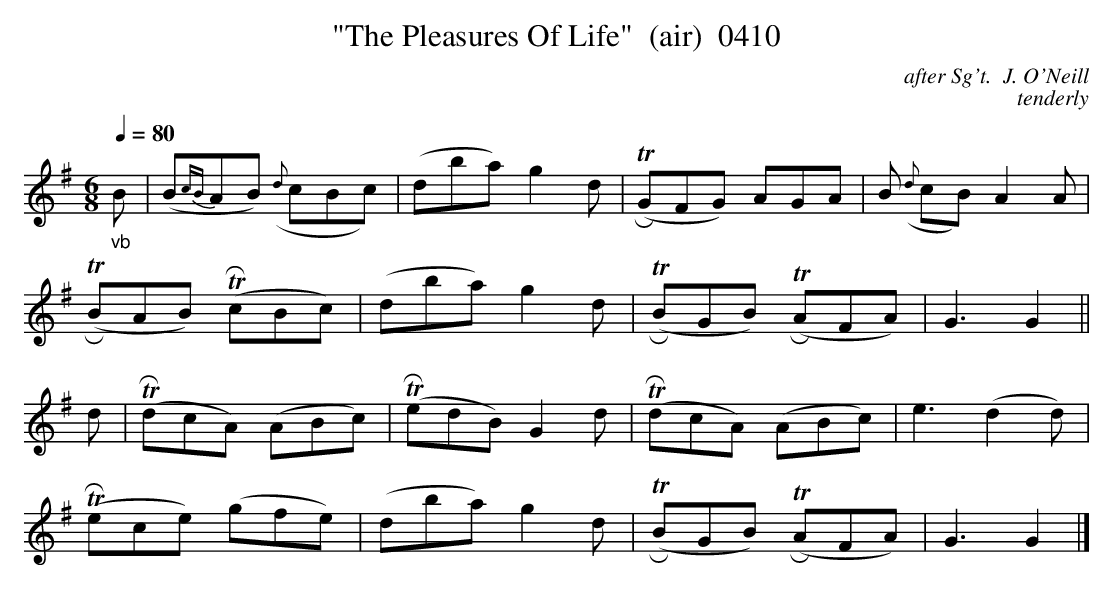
X:1
T:"The Pleasures Of Life"  (air)  0410
C:after Sg't.  J. O'Neill
C:tenderly
Q:1/4=80
M:6/8
L:1/8
K:G
"_vb"B|(B{cB}AB) ({d}cBc)|(dba) g2d|(TRGFG) AGA|B ({d}cB) A2A|
(TRBAB) (TRcBc)|(dba) g2d|(TRBGB) (TRAFA)|G3G2||
d|(TRdcA) (ABc)|(TRedB) G2d|(TRdcA) (ABc)|e3(d2d)|
(TRece) (gfe)|(dba) g2d|(TRBGB) (TRAFA)|G3G2|]
